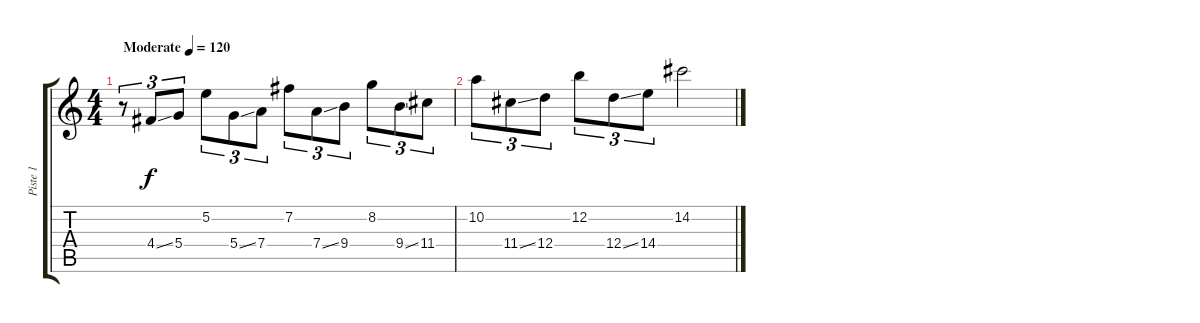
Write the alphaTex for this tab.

\track ("Piste 1" "Piste 1") {instrument acousticguitarsteel}
\staff {score tabs}
\tuning (E4 B3 G3 D3 A2 E2) {hide}
\ts (4 4)
\tempo (120 "Moderate")
\clef g2
\ks c
r.8{tu (3 2) dy f instrument acousticguitarsteel} 4.4{ss}.8{tu (3 2)} 5.4.8{tu (3 2)} 5.2.8{tu (3 2)} 5.4{ss}.8{tu (3 2)} 7.4.8{tu (3 2)} 7.2.8{tu (3 2)} 7.4{ss}.8{tu (3 2)} 9.4.8{tu (3 2)} 8.2.8{tu (3 2)} 9.4{ss}.8{tu (3 2)} 11.4.8{tu (3 2)} |
10.2.8{tu (3 2)} 11.4{ss}.8{tu (3 2)} 12.4.8{tu (3 2)} 12.2.8{tu (3 2)} 12.4{ss}.8{tu (3 2)} 14.4.8{tu (3 2)} 14.2.2
